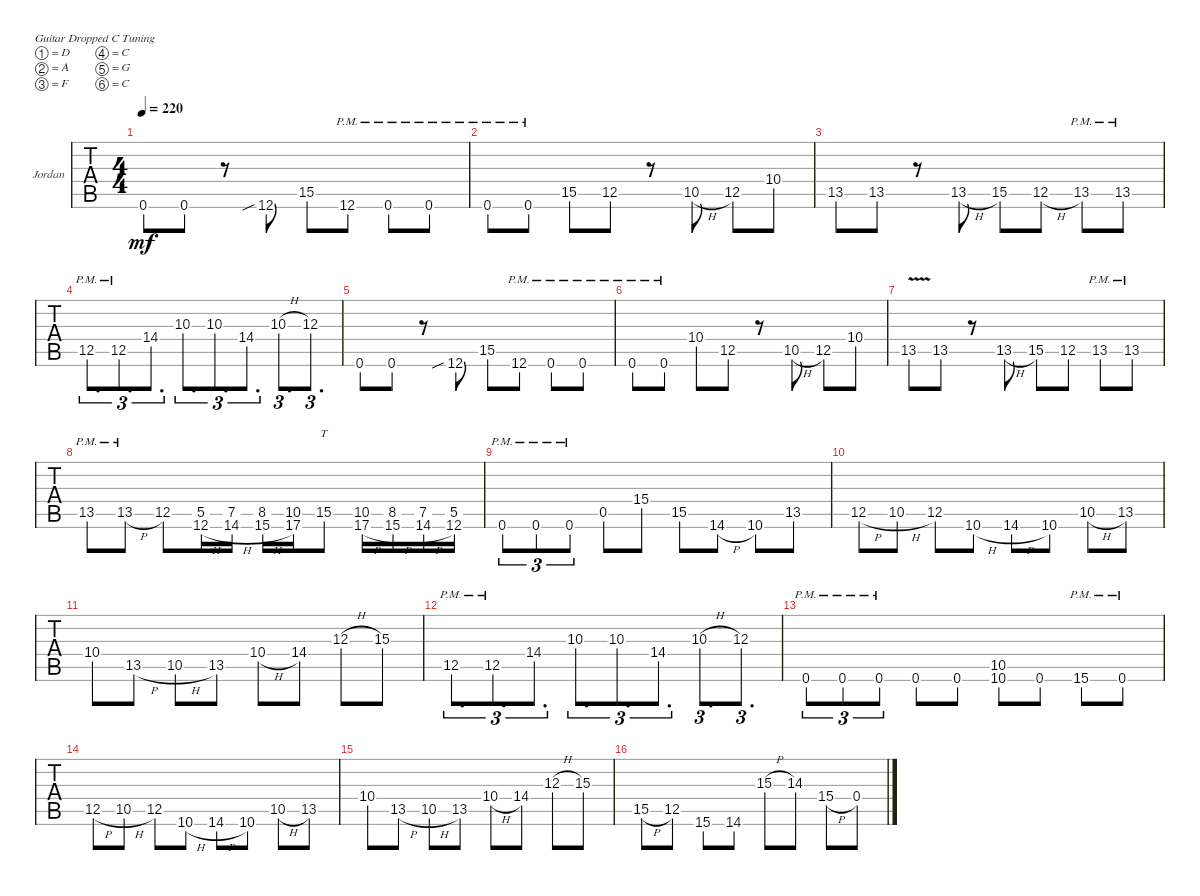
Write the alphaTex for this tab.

\bracketExtendMode groupsimilarinstruments
\firstSystemTrackNameOrientation horizontal
\otherSystemsTrackNameOrientation horizontal
\track ("Jid-Lee" "Jordan") {instrument overdrivenguitar}
\staff {tabs}
\tuning (D4 A3 F3 C3 G2 C2)
\ts (4 4)
\tempo 220
\clef g2
\ks c
0.6.8{dy mf instrument overdrivenguitar} 0.6.8 r.8 12.6{sib}.8 15.5.8 12.6{pm}.8 0.6{pm}.8 0.6{pm}.8 |
0.6{pm}.8 0.6{pm}.8 15.5.8 12.5.8 r.8 10.5{h}.8 12.5.8 10.4.8 |
13.5.8 13.5.8 r.8 13.5{h}.8 15.5.8 12.5{h}.8 13.5{pm}.8 13.5{pm}.8 |
12.5{pm}.8{d tu (3 2)} 12.5{pm}.8{d tu (3 2)} 14.4.8{d tu (3 2)} 10.3.8{d tu (3 2)} 10.3.8{d tu (3 2)} 14.4.8{d tu (3 2)} 10.3{h}.8{d tu (3 2)} 12.3.8{d tu (3 2)} |
0.6.8 0.6.8 r.8 12.6{sib}.8 15.5.8 12.6{pm}.8 0.6{pm}.8 0.6{pm}.8 |
0.6{pm}.8 0.6{pm}.8 10.4.8 12.5.8 r.8 10.5{h}.8 12.5.8 10.4.8 |
13.5{v}.8 13.5.8 r.8 13.5{h}.8 15.5.8 12.5.8 13.5{pm}.8 13.5{pm}.8 |
13.5{pm}.8 13.5{h pm}.8 12.5.8 (12.6{h} 5.5).16 (14.6{h} 7.5).16 (15.6{h} 8.5).16 (17.6 10.5).16 15.5.8{tt} (17.6{h} 10.5).16 (15.6{h} 8.5).16 (14.6{h} 7.5).16 (12.6 5.5).16 |
0.6{pm}.8{tu (3 2)} 0.6{pm}.8{tu (3 2)} 0.6{pm}.8{tu (3 2)} 0.5.8 15.4.8 15.5.8 14.6{h}.8 10.6.8 13.5.8 |
12.5{h}.8 10.5{h}.8 12.5.8 10.6{h}.8 14.6{h}.8 10.6.8 10.5{h}.8 13.5.8 |
10.4.8 13.5{h}.8 10.5{h}.8 13.5.8 10.4{h}.8 14.4.8 12.3{h}.8 15.3.8 |
12.5{pm}.8{d tu (3 2)} 12.5{pm}.8{d tu (3 2)} 14.4.8{d tu (3 2)} 10.3.8{d tu (3 2)} 10.3.8{d tu (3 2)} 14.4.8{d tu (3 2)} 10.3{h}.8{d tu (3 2)} 12.3.8{d tu (3 2)} |
0.6{pm}.8{tu (3 2)} 0.6{pm}.8{tu (3 2)} 0.6{pm}.8{tu (3 2)} 0.6.8 0.6.8 (10.6 10.5).8 0.6{string}.8 15.6{pm}.8 0.6{pm}.8 |
12.5{h}.8 10.5{h}.8 12.5.8 10.6{h}.8 14.6{h}.8 10.6.8 10.5{h}.8 13.5.8 |
10.4.8 13.5{h}.8 10.5{h}.8 13.5.8 10.4{h}.8 14.4.8 12.3{h}.8 15.3.8 |
15.5{h}.8 12.5.8 15.6.8 14.6.8 15.3{h}.8 14.3.8 15.4{h}.8 0.4.8
